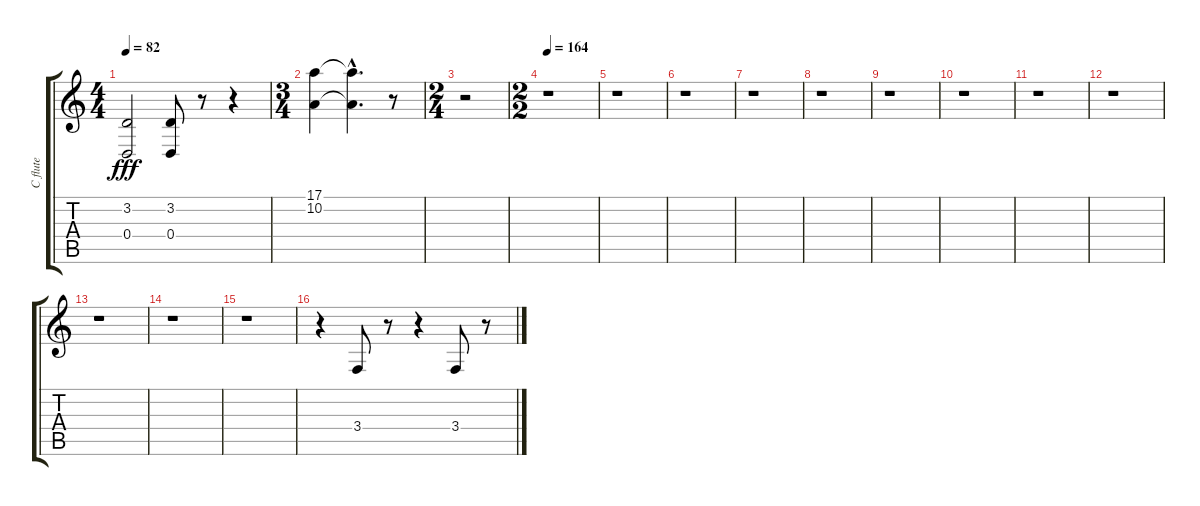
\track ("C flute" "C flute") {instrument flute}
\staff {score tabs}
\tuning (E4 B3 G3 D3 A2 E2) {hide}
\ts (4 4)
\tempo 82
\clef g2
\ks c
(3.2 0.4).2{dy fff} (3.2 0.4).8 r.8 r.4 |
\ts (3 4)
(17.1 10.2).4 (17.1{hac t} 10.2{hac t}).4{d} r.8 |
\ts (2 4)
r.2 |
\ts (2 2)
\tempo 164
r.1 |
r.1 |
r.1 |
r.1 |
r.1 |
r.1 |
r.1 |
r.1 |
r.1 |
r.1 |
r.1 |
r.1 |
r.4 3.4.8 r.8 r.4 3.4.8 r.8
